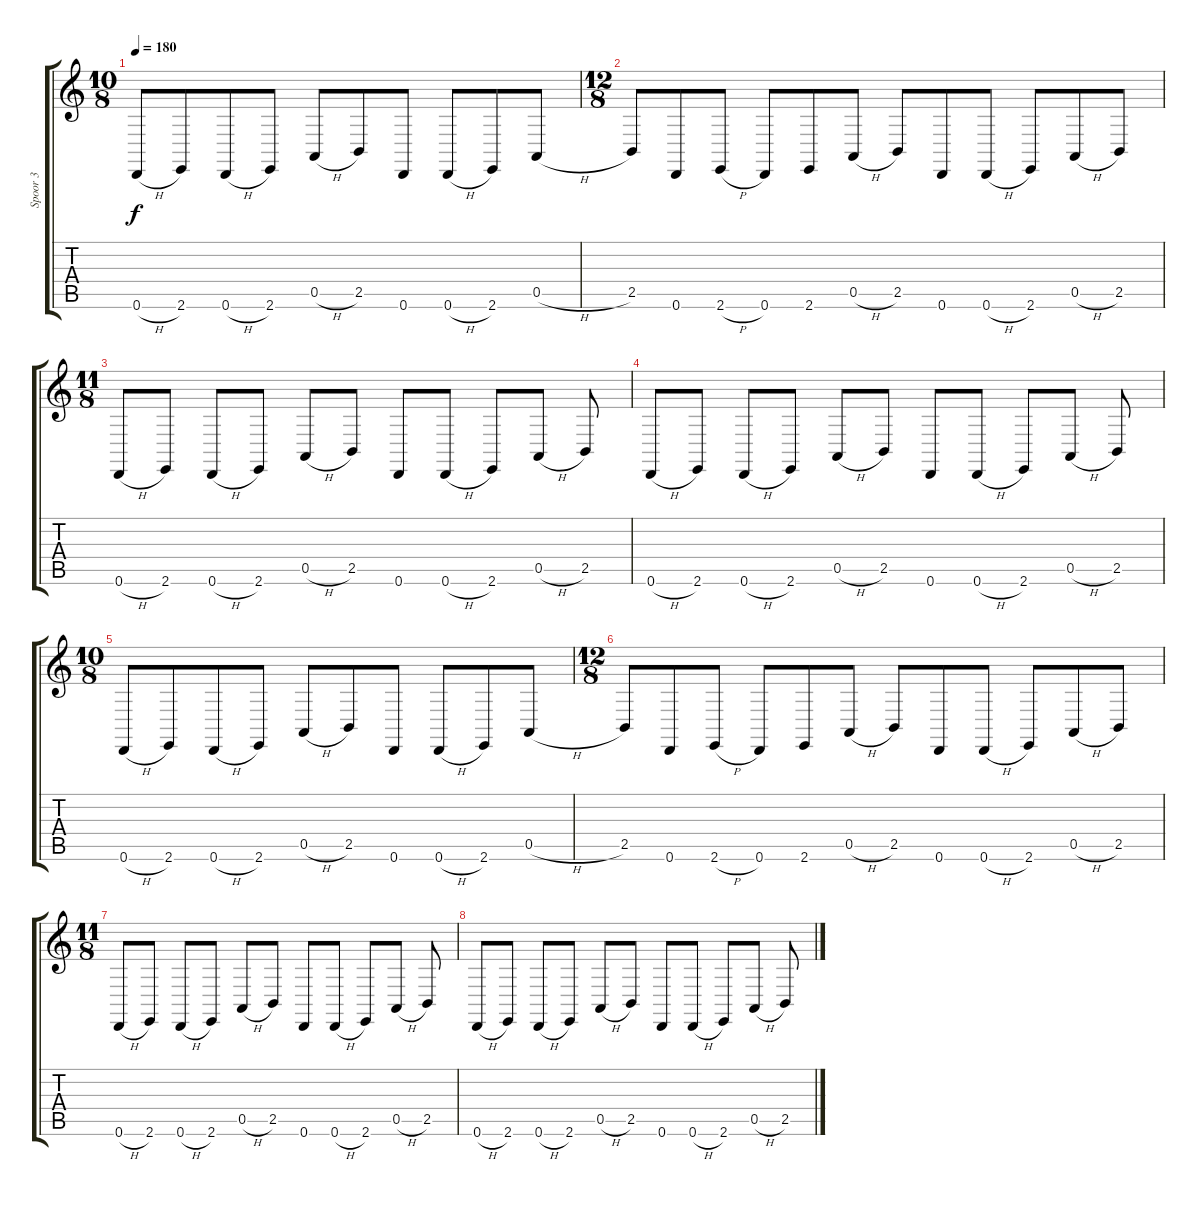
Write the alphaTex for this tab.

\track ("Spoor 3" "Spoor 3") {instrument reedorgan}
\staff {score tabs}
\tuning (E4 B3 G3 D3 A2 D2) {hide}
\ts (10 8)
\tempo 180
\clef g2
\ks c
0.6{h}.8{dy f instrument reedorgan} 2.6.8 0.6{h}.8 2.6.8 0.5{h}.8 2.5.8 0.6.8 0.6{h}.8 2.6.8 0.5{h}.8 |
\ts (12 8)
2.5.8 0.6.8 2.6{h}.8 0.6.8 2.6.8 0.5{h}.8 2.5.8 0.6.8 0.6{h}.8 2.6.8 0.5{h}.8 2.5.8 |
\ts (11 8)
0.6{h}.8 2.6.8 0.6{h}.8 2.6.8 0.5{h}.8 2.5.8 0.6.8 0.6{h}.8 2.6.8 0.5{h}.8 2.5.8 |
0.6{h}.8 2.6.8 0.6{h}.8 2.6.8 0.5{h}.8 2.5.8 0.6.8 0.6{h}.8 2.6.8 0.5{h}.8 2.5.8 |
\ts (10 8)
0.6{h}.8 2.6.8 0.6{h}.8 2.6.8 0.5{h}.8 2.5.8 0.6.8 0.6{h}.8 2.6.8 0.5{h}.8 |
\ts (12 8)
2.5.8 0.6.8 2.6{h}.8 0.6.8 2.6.8 0.5{h}.8 2.5.8 0.6.8 0.6{h}.8 2.6.8 0.5{h}.8 2.5.8 |
\ts (11 8)
0.6{h}.8 2.6.8 0.6{h}.8 2.6.8 0.5{h}.8 2.5.8 0.6.8 0.6{h}.8 2.6.8 0.5{h}.8 2.5.8 |
0.6{h}.8 2.6.8 0.6{h}.8 2.6.8 0.5{h}.8 2.5.8 0.6.8 0.6{h}.8 2.6.8 0.5{h}.8 2.5.8
